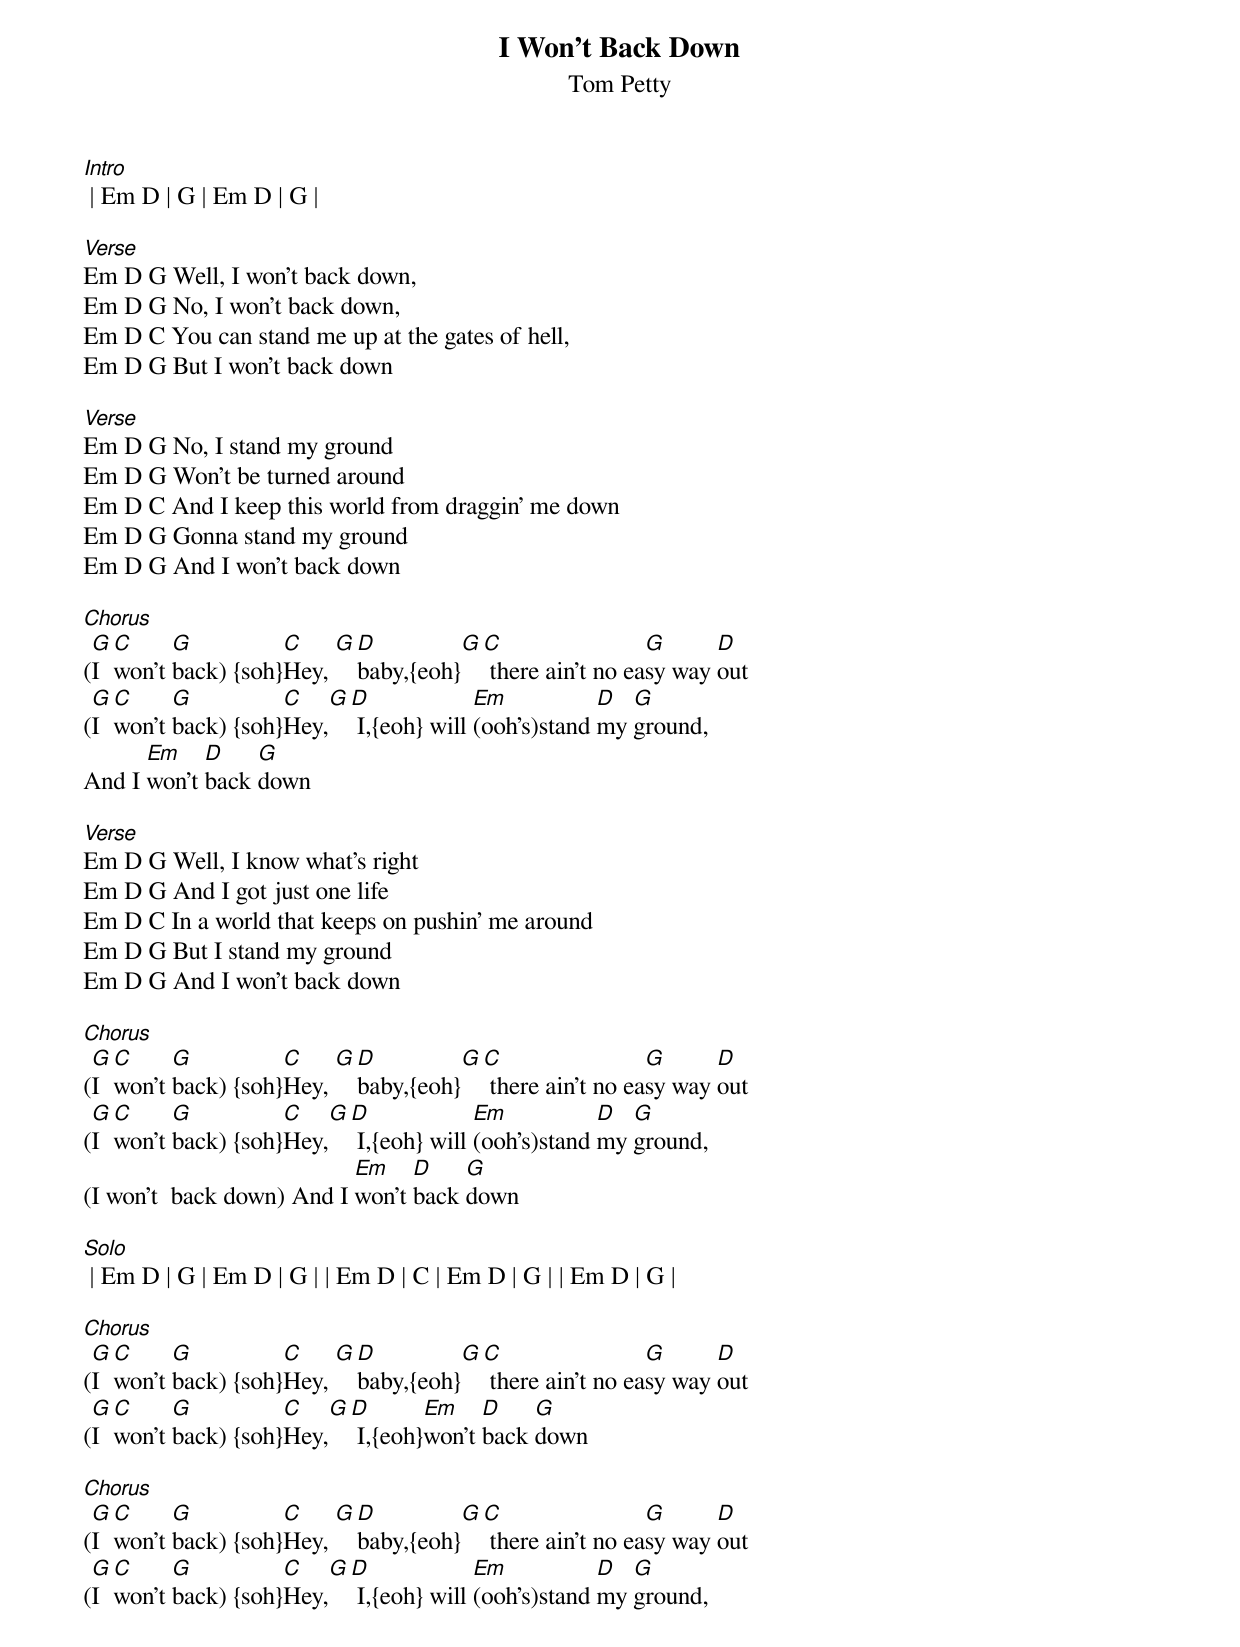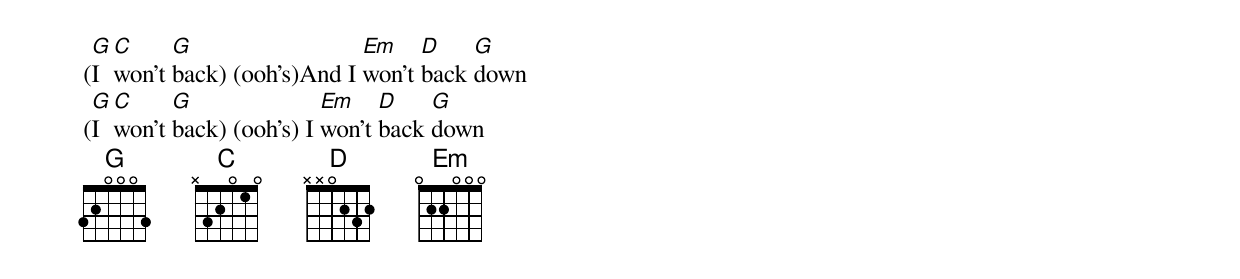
{title:I Won't Back Down}
{subtitle:Tom Petty}
[Intro] | Em D | G | Em D | G |

[Verse]
Em D G Well, I won't back down,
Em D G No, I won't back down,
Em D C You can stand me up at the gates of hell,
Em D G But I won't back down

[Verse]
Em D G No, I stand my ground
Em D G Won't be turned around
Em D C And I keep this world from draggin' me down
Em D G Gonna stand my ground
Em D G And I won't back down

[Chorus]
([G]I [C]won't [G]back) {soh}[C]Hey, [G][D]baby,{eoh}[G][C] there ain't no ea[G]sy way [D]out
([G]I [C]won't [G]back) {soh}[C]Hey,[G][D] I,{eoh} will [Em](ooh's)stand [D]my [G]ground,
And I [Em]won't [D]back [G]down

[Verse]
Em D G Well, I know what's right
Em D G And I got just one life
Em D C In a world that keeps on pushin' me around
Em D G But I stand my ground
Em D G And I won't back down

[Chorus]
([G]I [C]won't [G]back) {soh}[C]Hey, [G][D]baby,{eoh}[G][C] there ain't no ea[G]sy way [D]out
([G]I [C]won't [G]back) {soh}[C]Hey,[G][D] I,{eoh} will [Em](ooh's)stand [D]my [G]ground,
(I won't  back down) And I [Em]won't [D]back [G]down

[Solo] | Em D | G | Em D | G | | Em D | C | Em D | G | | Em D | G |

[Chorus]
([G]I [C]won't [G]back) {soh}[C]Hey, [G][D]baby,{eoh}[G][C] there ain't no ea[G]sy way [D]out
([G]I [C]won't [G]back) {soh}[C]Hey,[G][D] I,{eoh}[Em]won't [D]back [G]down

[Chorus]
([G]I [C]won't [G]back) {soh}[C]Hey, [G][D]baby,{eoh}[G][C] there ain't no ea[G]sy way [D]out
([G]I [C]won't [G]back) {soh}[C]Hey,[G][D] I,{eoh} will [Em](ooh's)stand [D]my [G]ground,
([G]I [C]won't [G]back) (ooh's)And I [Em]won't [D]back [G]down
([G]I [C]won't [G]back) (ooh's) I [Em]won't [D]back [G]down
